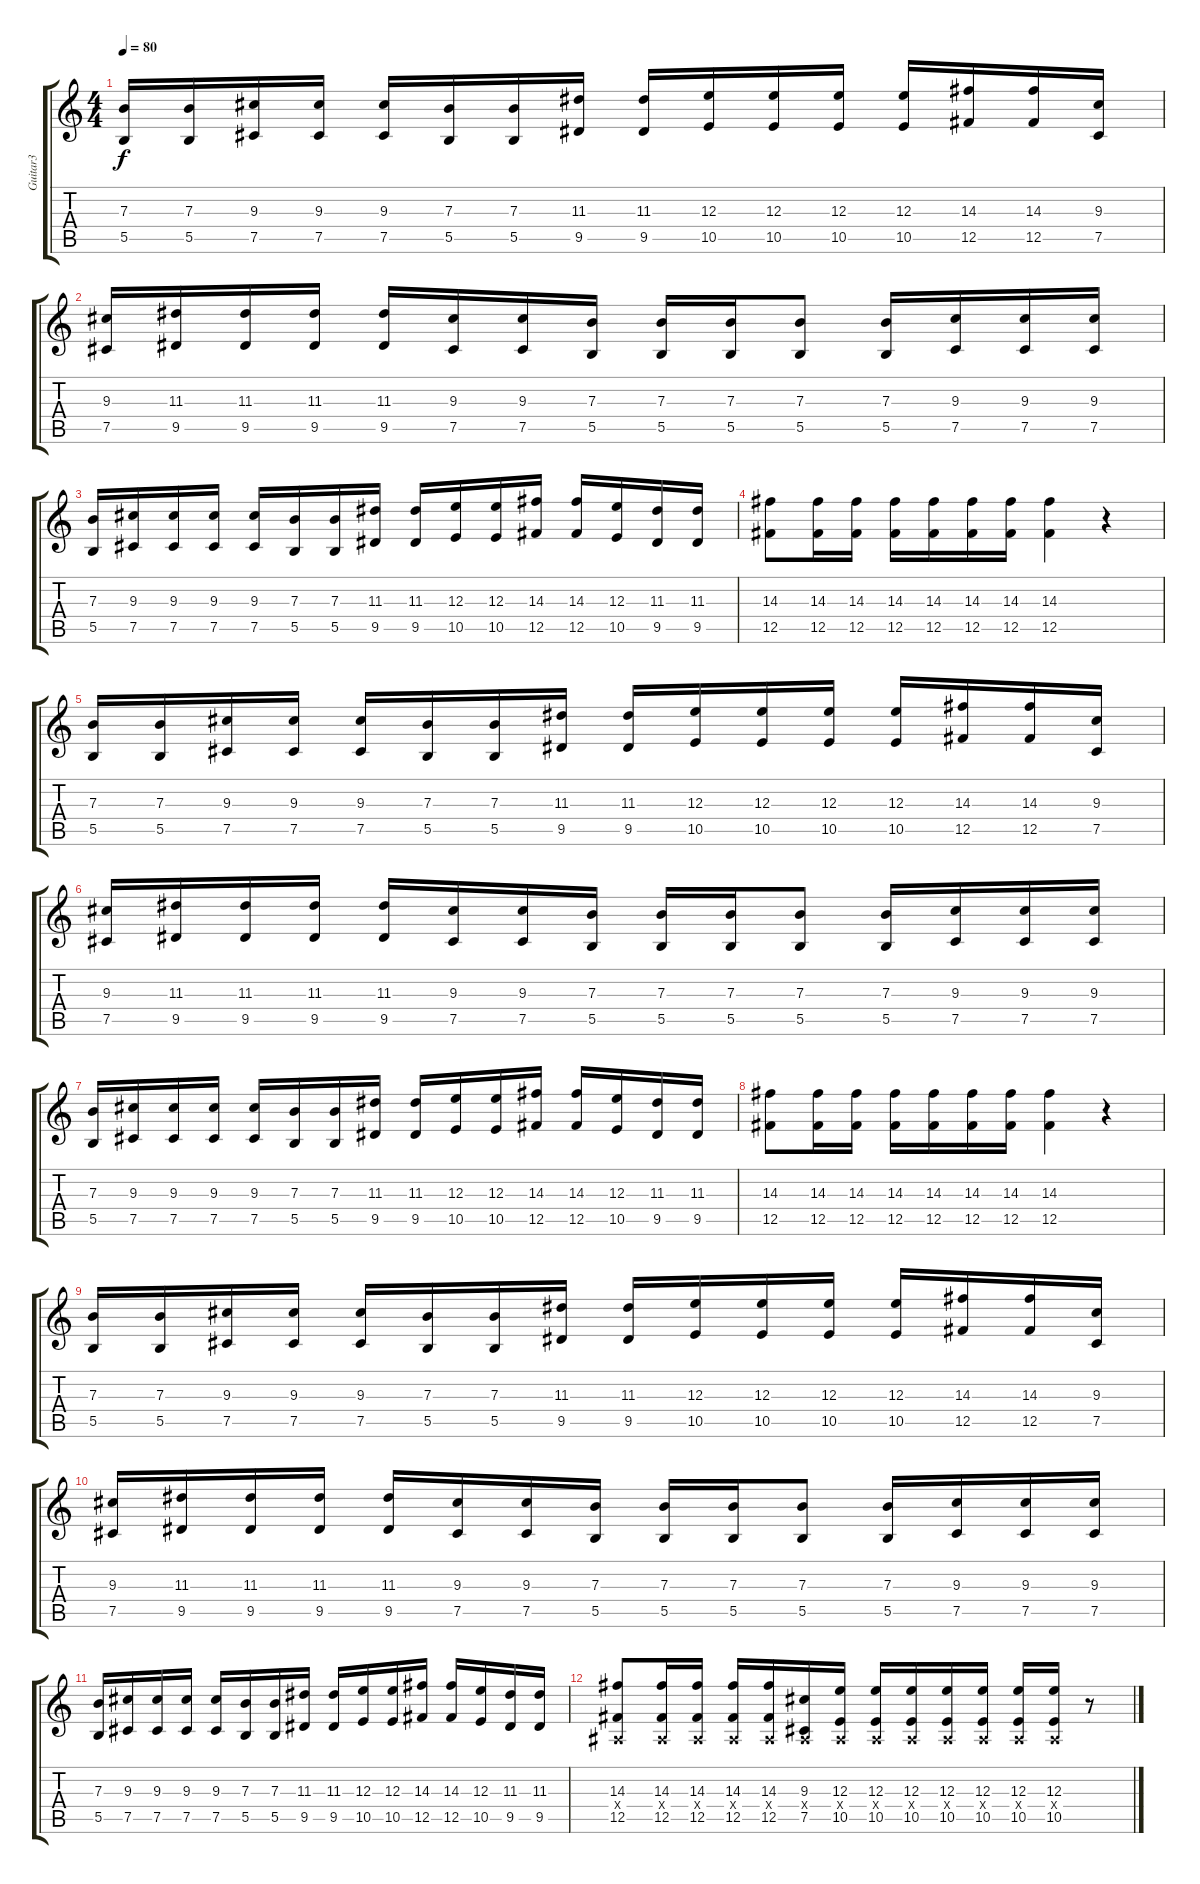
\track ("Guitar3" "Guitar3") {instrument overdrivenguitar}
\staff {score tabs}
\tuning (Db4 Ab3 E3 B2 Gb2 Db2) {hide}
\ts (4 4)
\tempo 80
\clef g2
\ks c
(7.3 5.5).16{dy f} (7.3 5.5).16 (9.3 7.5).16 (9.3 7.5).16 (9.3 7.5).16 (7.3 5.5).16 (7.3 5.5).16 (11.3 9.5).16 (11.3 9.5).16 (12.3 10.5).16 (12.3 10.5).16 (12.3 10.5).16 (12.3 10.5).16 (14.3 12.5).16 (14.3 12.5).16 (9.3 7.5).16 |
(9.3 7.5).16 (11.3 9.5).16 (11.3 9.5).16 (11.3 9.5).16 (11.3 9.5).16 (9.3 7.5).16 (9.3 7.5).16 (7.3 5.5).16 (7.3 5.5).16 (7.3 5.5).16 (7.3 5.5).8 (7.3 5.5).16 (9.3 7.5).16 (9.3 7.5).16 (9.3 7.5).16 |
(7.3 5.5).16 (9.3 7.5).16 (9.3 7.5).16 (9.3 7.5).16 (9.3 7.5).16 (7.3 5.5).16 (7.3 5.5).16 (11.3 9.5).16 (11.3 9.5).16 (12.3 10.5).16 (12.3 10.5).16 (14.3 12.5).16 (14.3 12.5).16 (12.3 10.5).16 (11.3 9.5).16 (11.3 9.5).16 |
(14.3 12.5).8 (14.3 12.5).16 (14.3 12.5).16 (14.3 12.5).16 (14.3 12.5).16 (14.3 12.5).16 (14.3 12.5).16 (14.3 12.5).4 r.4 |
(7.3 5.5).16 (7.3 5.5).16 (9.3 7.5).16 (9.3 7.5).16 (9.3 7.5).16 (7.3 5.5).16 (7.3 5.5).16 (11.3 9.5).16 (11.3 9.5).16 (12.3 10.5).16 (12.3 10.5).16 (12.3 10.5).16 (12.3 10.5).16 (14.3 12.5).16 (14.3 12.5).16 (9.3 7.5).16 |
(9.3 7.5).16 (11.3 9.5).16 (11.3 9.5).16 (11.3 9.5).16 (11.3 9.5).16 (9.3 7.5).16 (9.3 7.5).16 (7.3 5.5).16 (7.3 5.5).16 (7.3 5.5).16 (7.3 5.5).8 (7.3 5.5).16 (9.3 7.5).16 (9.3 7.5).16 (9.3 7.5).16 |
(7.3 5.5).16 (9.3 7.5).16 (9.3 7.5).16 (9.3 7.5).16 (9.3 7.5).16 (7.3 5.5).16 (7.3 5.5).16 (11.3 9.5).16 (11.3 9.5).16 (12.3 10.5).16 (12.3 10.5).16 (14.3 12.5).16 (14.3 12.5).16 (12.3 10.5).16 (11.3 9.5).16 (11.3 9.5).16 |
(14.3 12.5).8 (14.3 12.5).16 (14.3 12.5).16 (14.3 12.5).16 (14.3 12.5).16 (14.3 12.5).16 (14.3 12.5).16 (14.3 12.5).4 r.4 |
(7.3 5.5).16 (7.3 5.5).16 (9.3 7.5).16 (9.3 7.5).16 (9.3 7.5).16 (7.3 5.5).16 (7.3 5.5).16 (11.3 9.5).16 (11.3 9.5).16 (12.3 10.5).16 (12.3 10.5).16 (12.3 10.5).16 (12.3 10.5).16 (14.3 12.5).16 (14.3 12.5).16 (9.3 7.5).16 |
(9.3 7.5).16 (11.3 9.5).16 (11.3 9.5).16 (11.3 9.5).16 (11.3 9.5).16 (9.3 7.5).16 (9.3 7.5).16 (7.3 5.5).16 (7.3 5.5).16 (7.3 5.5).16 (7.3 5.5).8 (7.3 5.5).16 (9.3 7.5).16 (9.3 7.5).16 (9.3 7.5).16 |
(7.3 5.5).16 (9.3 7.5).16 (9.3 7.5).16 (9.3 7.5).16 (9.3 7.5).16 (7.3 5.5).16 (7.3 5.5).16 (11.3 9.5).16 (11.3 9.5).16 (12.3 10.5).16 (12.3 10.5).16 (14.3 12.5).16 (14.3 12.5).16 (12.3 10.5).16 (11.3 9.5).16 (11.3 9.5).16 |
(14.3 -1.4{x} 12.5).8 (14.3 -1.4{x} 12.5).16 (14.3 -1.4{x} 12.5).16 (14.3 -1.4{x} 12.5).16 (14.3 -1.4{x} 12.5).16 (9.3 -1.4{x} 7.5).16 (12.3 -1.4{x} 10.5).16 (12.3 -1.4{x} 10.5).16 (12.3 -1.4{x} 10.5).16 (12.3 -1.4{x} 10.5).16 (12.3 -1.4{x} 10.5).16 (12.3 -1.4{x} 10.5).16 (12.3 -1.4{x} 10.5).16 r.8
